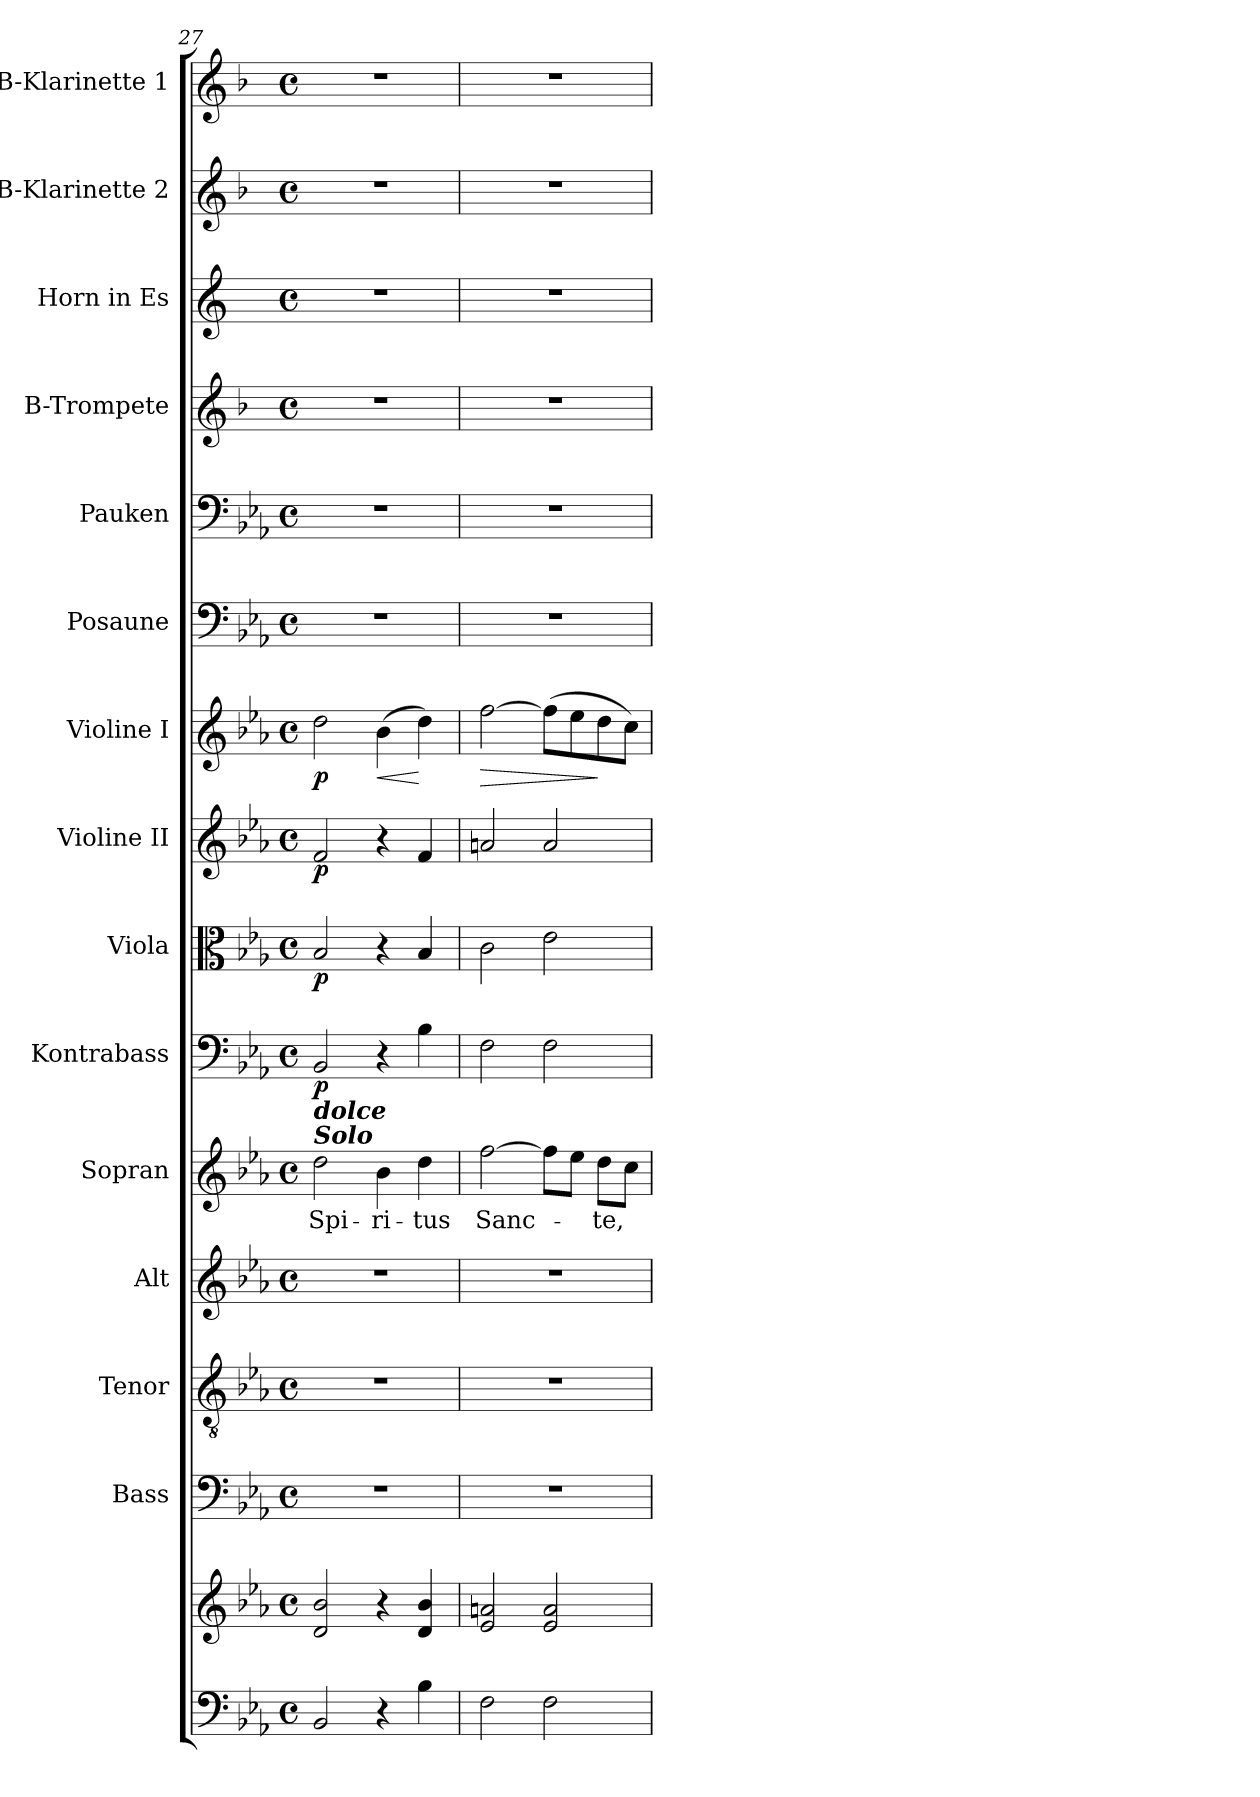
**kern	**kern	**kern	**kern	**kern	**kern	**text	**kern	**dynam	**kern	**dynam	**kern	**dynam	**kern	**dynam	**kern	**kern	**kern	**kern	**kern	**kern
*part15	*part15	*part14	*part13	*part12	*part11	*part11	*part10	*part10	*part9	*part9	*part8	*part8	*part7	*part7	*part6	*part5	*part4	*part3	*part2	*part1
*staff16	*staff15	*staff14	*staff13	*staff12	*staff11	*staff11	*staff10	*staff10	*staff9	*staff9	*staff8	*staff8	*staff7	*staff7	*staff6	*staff5	*staff4	*staff3	*staff2	*staff1
*	*	*I"Bass	*I"Tenor	*I"Alt	*I"Sopran	*	*I"Kontrabass	*	*I"Viola	*	*I"Violine II	*	*I"Violine I	*	*I"Posaune	*I"Pauken	*I"B-Trompete	*I"Horn in Es	*I"B-Klarinette 2	*I"B-Klarinette 1
*	*	*I'B.	*I'T.	*I'A.	*I'S.	*	*I'Kb.	*	*I'Vla.	*	*I'Vl. II	*	*I'Vl. I	*	*I'Pos.	*I'Pk.	*I'B Trp.	*	*I'B Kl. 2	*I'B Kl. 1
*clefF4	*clefG2	*clefF4	*clefGv2	*clefG2	*clefG2	*	*clefF4	*	*clefC3	*	*clefG2	*	*clefG2	*	*clefF4	*clefF4	*clefG2	*clefG2	*clefG2	*clefG2
*	*	*	*	*	*	*	*ITrd7c12	*	*	*	*	*	*	*	*	*	*ITrd1c2	*ITrd5c9	*ITrd1c2	*ITrd1c2
*k[b-e-a-]	*k[b-e-a-]	*k[b-e-a-]	*k[b-e-a-]	*k[b-e-a-]	*k[b-e-a-]	*	*k[b-e-a-]	*	*k[b-e-a-]	*	*k[b-e-a-]	*	*k[b-e-a-]	*	*k[b-e-a-]	*k[b-e-a-]	*k[b-e-a-]	*k[b-e-a-]	*k[b-e-a-]	*k[b-e-a-]
*E-:	*E-:	*E-:	*E-:	*E-:	*E-:	*	*E-:	*	*E-:	*	*E-:	*	*E-:	*	*E-:	*E-:	*E-:	*E-:	*E-:	*E-:
*M4/4	*M4/4	*M4/4	*M4/4	*M4/4	*M4/4	*	*M4/4	*	*M4/4	*	*M4/4	*	*M4/4	*	*M4/4	*M4/4	*M4/4	*M4/4	*M4/4	*M4/4
*met(c)	*met(c)	*met(c)	*met(c)	*met(c)	*met(c)	*	*met(c)	*	*met(c)	*	*met(c)	*	*met(c)	*	*met(c)	*met(c)	*met(c)	*met(c)	*met(c)	*met(c)
=27	=27	=27	=27	=27	=27	=27	=27	=27	=27	=27	=27	=27	=27	=27	=27	=27	=27	=27	=27	=27
!	!	!	!	!	!LO:TX:a:Bi:t=Solo	!	!	!	!	!	!	!	!	!	!	!	!	!	!	!
!	!	!	!	!	!LO:TX:a:Bi:t=dolce	!	!	!	!	!	!	!	!	!	!	!	!	!	!	!
!	!	!	!	!	!	!LO:LY:b	!	!LO:DY:b	!	!LO:DY:b	!	!LO:DY:b	!	!LO:DY:b	!	!	!	!	!	!
2BB-/	2d/ 2b-/	1r	1r	1r	2dd\	Spi-	2BBB-/	p	2B-/	p	2f/	p	2dd\	p	1r	1r	1r	1r	1r	1r
!	!	!	!	!	!	!LO:LY:b	!	!	!	!	!	!	!	!LO:HP:b	!	!	!	!	!	!
4r	4r	.	.	.	4b-\	-ri-	4r	.	4r	.	4r	.	(>4b-\	<	.	.	.	.	.	.
!	!	!	!	!	!	!LO:LY:b	!	!	!	!	!	!	!	!	!	!	!	!	!	!
4B-\	4d/ 4b-/	.	.	.	4dd\	-tus	4BB-\	.	4B-/	.	4f/	.	4dd\)	[	.	.	.	.	.	.
=28	=28	=28	=28	=28	=28	=28	=28	=28	=28	=28	=28	=28	=28	=28	=28	=28	=28	=28	=28	=28
!	!	!	!	!	!	!LO:LY:b	!	!	!	!	!	!	!	!LO:HP:b	!	!	!	!	!	!
2F\	2e-/ 2an/	1r	1r	1r	[2ff\	Sanc-	2FF\	.	2c\	.	2an/	.	[2ff\	>	1r	1r	1r	1r	1r	1r
2F\	2e-/ 2a/	.	.	.	8ff\L]	.	2FF\	.	2e-\	.	2a/	.	(>8ff\L]	.	.	.	.	.	.	.
.	.	.	.	.	8ee-\J	.	.	.	.	.	.	.	8ee-\	.	.	.	.	.	.	.
!	!	!	!	!	!	!LO:LY:b	!	!	!	!	!	!	!	!	!	!	!	!	!	!
.	.	.	.	.	8dd\L	-te,	.	.	.	.	.	.	8dd\	]	.	.	.	.	.	.
.	.	.	.	.	8cc\J	.	.	.	.	.	.	.	8cc\J)	.	.	.	.	.	.	.
=	=	=	=	=	=	=	=	=	=	=	=	=	=	=	=	=	=	=	=	=
*-	*-	*-	*-	*-	*-	*-	*-	*-	*-	*-	*-	*-	*-	*-	*-	*-	*-	*-	*-	*-
